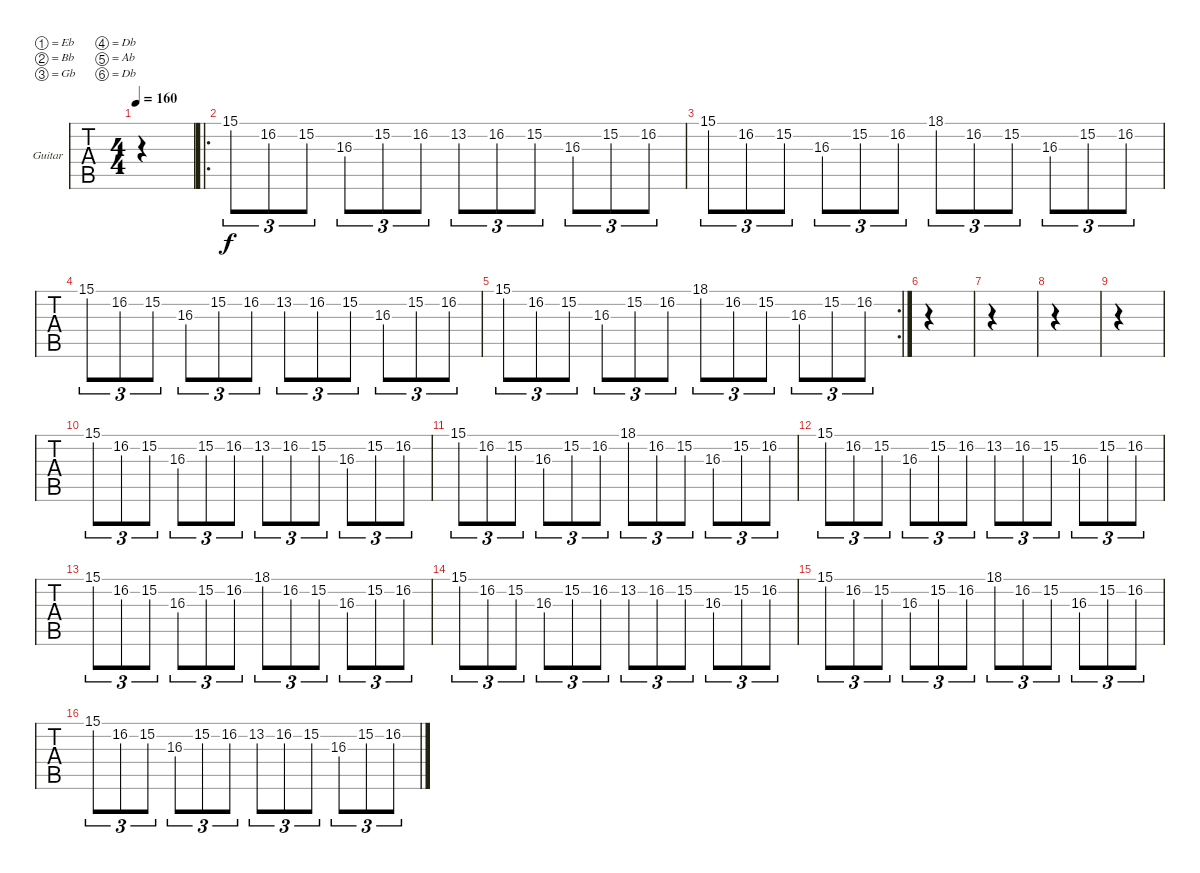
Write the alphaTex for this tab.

\bracketExtendMode groupsimilarinstruments
\firstSystemTrackNameOrientation horizontal
\otherSystemsTrackNameOrientation horizontal
\track ("Extra 2" "Guitar") {instrument distortionguitar}
\staff {tabs}
\tuning (Eb4 Bb3 Gb3 Db3 Ab2 Db2)
\ts (4 4)
\tempo 160
\clef g2
\ks c
|
\ro
15.1{acc #}.8{tu (3 2)} 16.2.8{tu (3 2)} 15.2{acc #}.8{tu (3 2)} 16.3{acc #}.8{tu (3 2)} 15.2{acc #}.8{tu (3 2)} 16.2.8{tu (3 2)} 13.2.8{tu (3 2)} 16.2.8{tu (3 2)} 15.2{acc #}.8{tu (3 2)} 16.3{acc #}.8{tu (3 2)} 15.2{acc #}.8{tu (3 2)} 16.2.8{tu (3 2)} |
15.1{acc #}.8{tu (3 2)} 16.2.8{tu (3 2)} 15.2{acc #}.8{tu (3 2)} 16.3{acc #}.8{tu (3 2)} 15.2{acc #}.8{tu (3 2)} 16.2.8{tu (3 2)} 18.1.8{tu (3 2)} 16.2.8{tu (3 2)} 15.2{acc #}.8{tu (3 2)} 16.3{acc #}.8{tu (3 2)} 15.2{acc #}.8{tu (3 2)} 16.2.8{tu (3 2)} |
15.1{acc #}.8{tu (3 2)} 16.2.8{tu (3 2)} 15.2{acc #}.8{tu (3 2)} 16.3{acc #}.8{tu (3 2)} 15.2{acc #}.8{tu (3 2)} 16.2.8{tu (3 2)} 13.2.8{tu (3 2)} 16.2.8{tu (3 2)} 15.2{acc #}.8{tu (3 2)} 16.3{acc #}.8{tu (3 2)} 15.2{acc #}.8{tu (3 2)} 16.2.8{tu (3 2)} |
\rc 2
15.1{acc #}.8{tu (3 2)} 16.2.8{tu (3 2)} 15.2{acc #}.8{tu (3 2)} 16.3{acc #}.8{tu (3 2)} 15.2{acc #}.8{tu (3 2)} 16.2.8{tu (3 2)} 18.1.8{tu (3 2)} 16.2.8{tu (3 2)} 15.2{acc #}.8{tu (3 2)} 16.3{acc #}.8{tu (3 2)} 15.2{acc #}.8{tu (3 2)} 16.2.8{tu (3 2)} |
|
|
|
|
15.1{acc #}.8{tu (3 2)} 16.2.8{tu (3 2)} 15.2{acc #}.8{tu (3 2)} 16.3{acc #}.8{tu (3 2)} 15.2{acc #}.8{tu (3 2)} 16.2.8{tu (3 2)} 13.2.8{tu (3 2)} 16.2.8{tu (3 2)} 15.2{acc #}.8{tu (3 2)} 16.3{acc #}.8{tu (3 2)} 15.2{acc #}.8{tu (3 2)} 16.2.8{tu (3 2)} |
15.1{acc #}.8{tu (3 2)} 16.2.8{tu (3 2)} 15.2{acc #}.8{tu (3 2)} 16.3{acc #}.8{tu (3 2)} 15.2{acc #}.8{tu (3 2)} 16.2.8{tu (3 2)} 18.1.8{tu (3 2)} 16.2.8{tu (3 2)} 15.2{acc #}.8{tu (3 2)} 16.3{acc #}.8{tu (3 2)} 15.2{acc #}.8{tu (3 2)} 16.2.8{tu (3 2)} |
15.1{acc #}.8{tu (3 2)} 16.2.8{tu (3 2)} 15.2{acc #}.8{tu (3 2)} 16.3{acc #}.8{tu (3 2)} 15.2{acc #}.8{tu (3 2)} 16.2.8{tu (3 2)} 13.2.8{tu (3 2)} 16.2.8{tu (3 2)} 15.2{acc #}.8{tu (3 2)} 16.3{acc #}.8{tu (3 2)} 15.2{acc #}.8{tu (3 2)} 16.2.8{tu (3 2)} |
15.1{acc #}.8{tu (3 2)} 16.2.8{tu (3 2)} 15.2{acc #}.8{tu (3 2)} 16.3{acc #}.8{tu (3 2)} 15.2{acc #}.8{tu (3 2)} 16.2.8{tu (3 2)} 18.1.8{tu (3 2)} 16.2.8{tu (3 2)} 15.2{acc #}.8{tu (3 2)} 16.3{acc #}.8{tu (3 2)} 15.2{acc #}.8{tu (3 2)} 16.2.8{tu (3 2)} |
15.1{acc #}.8{tu (3 2)} 16.2.8{tu (3 2)} 15.2{acc #}.8{tu (3 2)} 16.3{acc #}.8{tu (3 2)} 15.2{acc #}.8{tu (3 2)} 16.2.8{tu (3 2)} 13.2.8{tu (3 2)} 16.2.8{tu (3 2)} 15.2{acc #}.8{tu (3 2)} 16.3{acc #}.8{tu (3 2)} 15.2{acc #}.8{tu (3 2)} 16.2.8{tu (3 2)} |
15.1{acc #}.8{tu (3 2)} 16.2.8{tu (3 2)} 15.2{acc #}.8{tu (3 2)} 16.3{acc #}.8{tu (3 2)} 15.2{acc #}.8{tu (3 2)} 16.2.8{tu (3 2)} 18.1.8{tu (3 2)} 16.2.8{tu (3 2)} 15.2{acc #}.8{tu (3 2)} 16.3{acc #}.8{tu (3 2)} 15.2{acc #}.8{tu (3 2)} 16.2.8{tu (3 2)} |
15.1{acc #}.8{tu (3 2)} 16.2.8{tu (3 2)} 15.2{acc #}.8{tu (3 2)} 16.3{acc #}.8{tu (3 2)} 15.2{acc #}.8{tu (3 2)} 16.2.8{tu (3 2)} 13.2.8{tu (3 2)} 16.2.8{tu (3 2)} 15.2{acc #}.8{tu (3 2)} 16.3{acc #}.8{tu (3 2)} 15.2{acc #}.8{tu (3 2)} 16.2.8{tu (3 2)}
